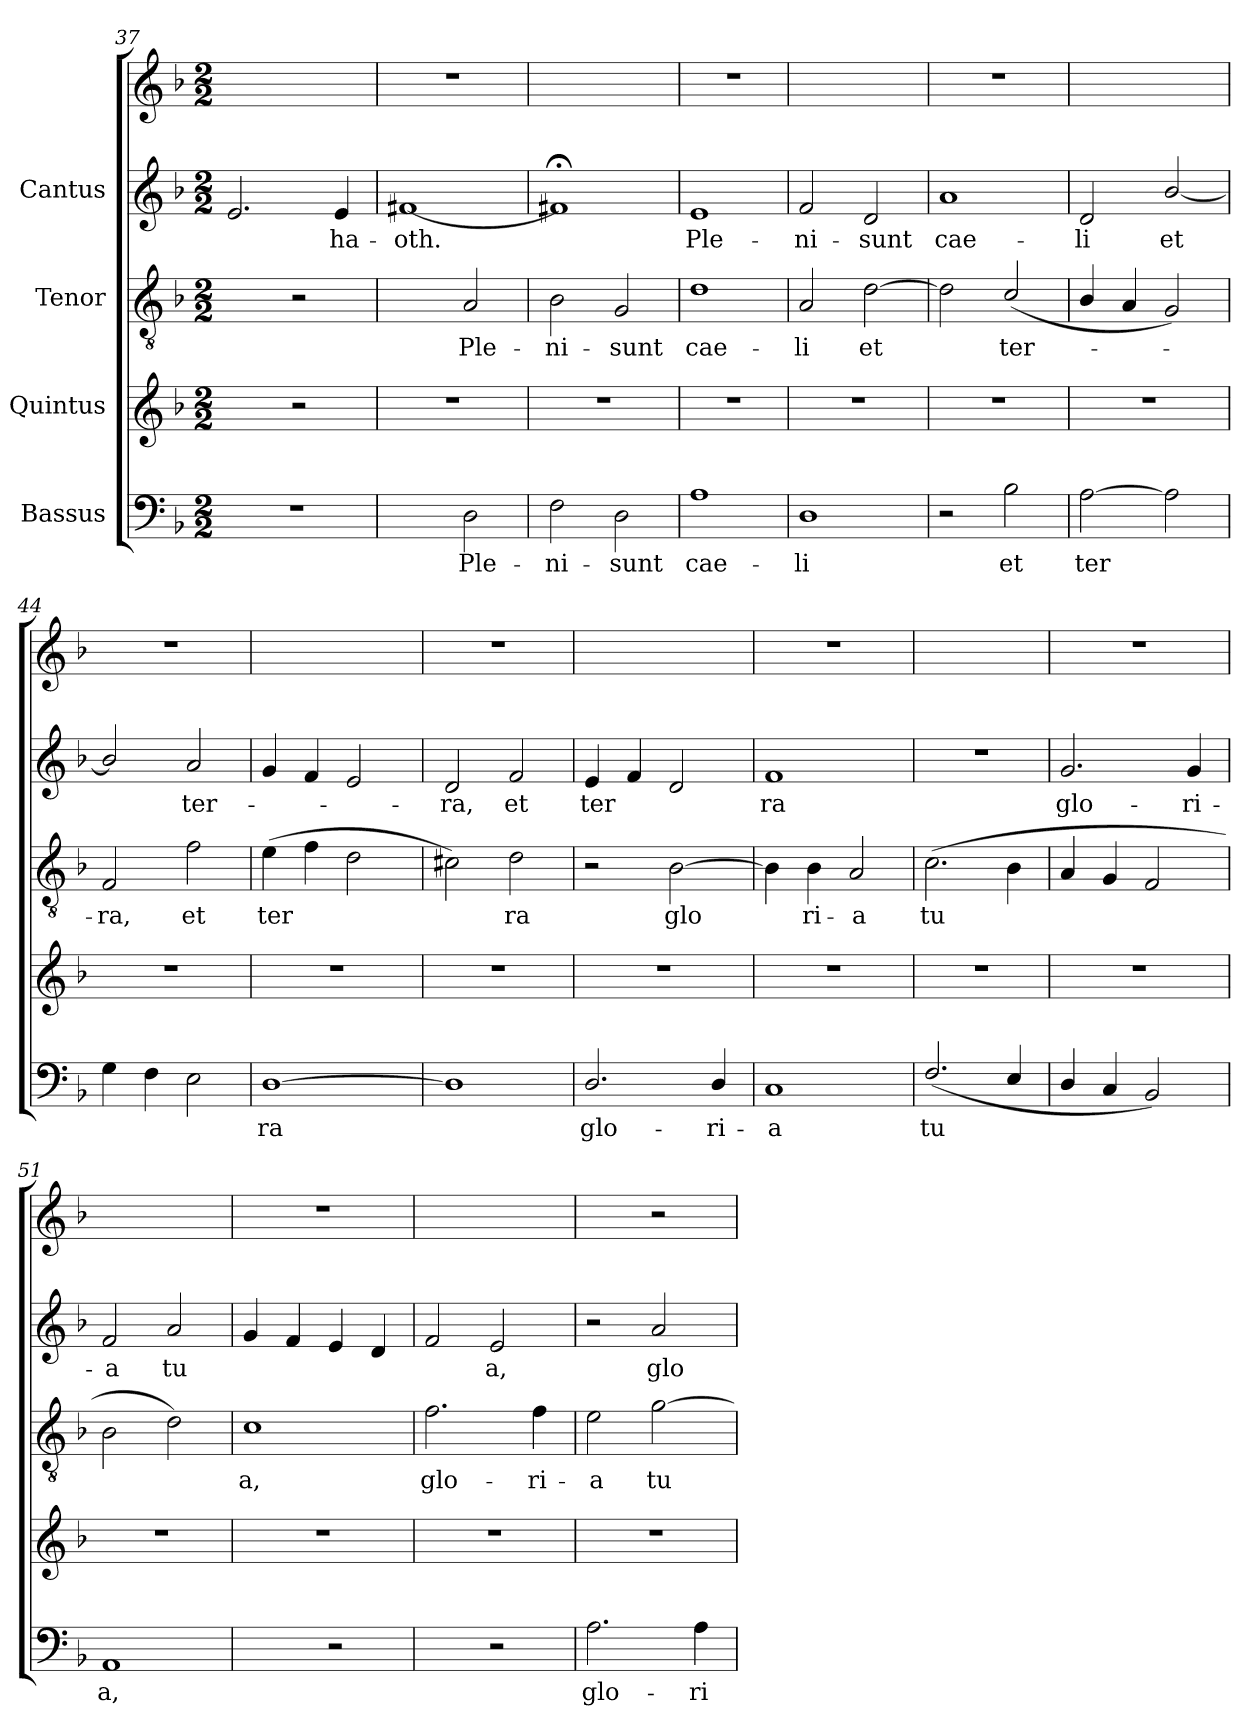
**kern	**text	**kern	**kern	**text	**kern	**text	**kern
*part4	*part4	*part3	*part2	*part2	*part1	*part1	*part1
*staff5	*staff5	*staff4	*staff3	*staff3	*staff2	*staff2	*staff1
*I"Bassus	*	*I"Quintus	*I"Tenor	*	*I"Cantus	*	*
!!LO:LB:g=z
*clefF4	*	*clefG2	*clefGv2	*	*clefG2	*	*clefG2
*k[b-]	*	*k[b-]	*k[b-]	*	*k[b-]	*	*k[b-]
*F:	*	*F:	*F:	*	*F:	*	*F:
*M2/2	*	*M2/2	*M2/2	*	*M2/2	*	*M2/2
=37	=37	=37	=37	=37	=37	=37	=37
!	!	!	!	!	!	!LO:LY:b:cj	!
1r	.	2ryy	2ryy	.	2.e/	-	1ryy
.	.	2r	2r	.	.	.	.
!	!	!	!	!	!	!LO:LY:b:cj	!
.	.	.	.	.	4e/	ha-	.
!!LO:LB:g=z
=38	=38	=38	=38	=38	=38	=38	=38
!	!	!	!	!	!	!LO:LY:b:cj	!
2ryy	.	1r	2ryy	.	[<1f#X	-oth.	1r
!	!LO:LY:b:cj	!	!	!LO:LY:b:cj	!	!	!
2D\	Ple-	.	2A/	Ple-	.	.	.
!!LO:LB:g=z
=39	=39	=39	=39	=39	=39	=39	=39
!	!LO:LY:b:cj	!	!	!LO:LY:b:cj	!	!	!
2F\	-ni-	1r	2B-\	-ni-	1f#X;<]	.	1ryy
!	!LO:LY:b:cj	!	!	!LO:LY:b:cj	!	!	!
2D\	-sunt	.	2G/	-sunt	.	.	.
!!LO:LB:g=z
=40	=40	=40	=40	=40	=40	=40	=40
!	!LO:LY:b:cj	!	!	!LO:LY:b:cj	!	!LO:LY:b:cj	!
1A	cae-	1r	1d	cae-	1e	Ple-	1r
!!LO:LB:g=z
=41	=41	=41	=41	=41	=41	=41	=41
!	!LO:LY:b:cj	!	!	!LO:LY:b:cj	!	!LO:LY:b:cj	!
1D	-li	1r	2A/	-li	2f/	-ni-	1ryy
!	!	!	!	!LO:LY:b:cj	!	!LO:LY:b:cj	!
.	.	.	[>2d\	et	2d/	-sunt	.
!!LO:PB:g=z
=42	=42	=42	=42	=42	=42	=42	=42
!	!	!	!	!LO:LY:b:cj	!	!LO:LY:b:cj	!
2r	.	1r	2d\]	.	1a	cae-	1r
!	!LO:LY:b:cj	!	!	!LO:LY:b:cj	!	!	!
2B-\	et	.	(<2c/	ter-	.	.	.
!!LO:LB:g=z
=43	=43	=43	=43	=43	=43	=43	=43
!	!LO:LY:b:cj	!	!	!	!	!LO:LY:b:cj	!
[>2A\	ter-	1r	4B-/	.	2d/	-li	1ryy
.	.	.	4A/	.	.	.	.
!	!LO:LY:b:cj	!	!	!	!	!LO:LY:b:cj	!
2A\]	--	.	2G/)	.	[<2b-/	et	.
!!LO:LB:g=z
=44	=44	=44	=44	=44	=44	=44	=44
!	!	!	!	!LO:LY:b:cj	!	!LO:LY:b:cj	!
4G\	.	1r	2F/	-ra,	2b-/]	.	1r
4F\	.	.	.	.	.	.	.
!	!	!	!	!LO:LY:b:cj	!	!LO:LY:b:cj	!
2E\	.	.	2f\	et	2a/	ter-	.
!!LO:LB:g=z
=45	=45	=45	=45	=45	=45	=45	=45
!	!LO:LY:b:cj	!	!	!LO:LY:b:cj	!	!	!
[>1D	-ra	1r	(>4e\	ter-	4g/	.	1ryy
!	!	!	!	!LO:LY:b:cj	!	!	!
.	.	.	4f\	--	4f/	.	.
!	!	!	!	!LO:LY:b:cj	!	!	!
.	.	.	2d\	--	2e/	.	.
!!LO:LB:g=z
=46	=46	=46	=46	=46	=46	=46	=46
!	!	!	!	!LO:LY:b:cj	!	!LO:LY:b:cj	!
1D]	.	1r	2c#X\)	-	2d/	-ra,	1r
!	!	!	!	!LO:LY:b:cj	!	!LO:LY:b:cj	!
.	.	.	2d\	ra	2f/	et	.
!!LO:PB:g=z
=47	=47	=47	=47	=47	=47	=47	=47
!	!LO:LY:b:cj	!	!	!	!	!LO:LY:b:cj	!
2.D/	glo-	1r	2r	.	4e/	ter-	1ryy
!	!	!	!	!	!	!LO:LY:b:cj	!
.	.	.	.	.	4f/	--	.
!	!	!	!	!LO:LY:b:cj	!	!LO:LY:b:cj	!
.	.	.	[>2B-\	glo-	2d/	--	.
!	!LO:LY:b:cj	!	!	!	!	!	!
4D/	-ri-	.	.	.	.	.	.
!!LO:LB:g=z
=48	=48	=48	=48	=48	=48	=48	=48
!	!LO:LY:b:cj	!	!	!LO:LY:b:cj	!	!LO:LY:b:cj	!
1C	-a	1r	4B-\]	-	1f	-ra	1r
!	!	!	!	!LO:LY:b:cj	!	!	!
.	.	.	4B-\	ri-	.	.	.
!	!	!	!	!LO:LY:b:cj	!	!	!
.	.	.	2A/	-a	.	.	.
!!LO:LB:g=z
=49	=49	=49	=49	=49	=49	=49	=49
!	!LO:LY:b:cj	!	!	!LO:LY:b:cj	!	!	!
(<2.F/	tu-	1r	(>2.c\	tu-	1r	.	1ryy
!	!LO:LY:b:cj	!	!	!LO:LY:b:cj	!	!	!
4E/	--	.	4B-\	--	.	.	.
!!LO:LB:g=z
=50	=50	=50	=50	=50	=50	=50	=50
!	!	!	!	!	!	!LO:LY:b:cj	!
4D/	.	1r	4A/	.	2.g/	glo-	1r
4C/	.	.	4G/	.	.	.	.
2BB-/)	.	.	2F/	.	.	.	.
!	!	!	!	!	!	!LO:LY:b:cj	!
.	.	.	.	.	4g/	-ri-	.
!!LO:LB:g=z
=51	=51	=51	=51	=51	=51	=51	=51
!	!LO:LY:b:cj	!	!	!	!	!LO:LY:b:cj	!
1AA	-a,	1r	2B-\	.	2f/	-a	1ryy
!	!	!	!	!	!	!LO:LY:b:cj	!
.	.	.	2d\)	.	2a/	tu-	.
!!LO:LB:g=z
=52	=52	=52	=52	=52	=52	=52	=52
!	!	!	!	!LO:LY:b:cj	!	!	!
2ryy	.	1r	1c	-a,	4g/	.	1r
.	.	.	.	.	4f/	.	.
2r	.	.	.	.	4e/	.	.
.	.	.	.	.	4d/	.	.
!!LO:PB:g=z
=53	=53	=53	=53	=53	=53	=53	=53
!	!	!	!	!LO:LY:b:cj	!	!LO:LY:b:cj	!
2ryy	.	1r	2.f\	glo-	2f/	-	1ryy
!	!	!	!	!	!	!LO:LY:b:cj	!
2r	.	.	.	.	2e/	a,	.
!	!	!	!	!LO:LY:b:cj	!	!	!
.	.	.	4f\	-ri-	.	.	.
!!LO:LB:g=z
=54	=54	=54	=54	=54	=54	=54	=54
!	!LO:LY:b:cj	!	!	!LO:LY:b:cj	!	!	!
2.A\	glo-	1r	2e\	-a	2r	.	2ryy
!	!	!	!	!LO:LY:b:cj	!	!LO:LY:b:cj	!
.	.	.	[>2g\	tu-	2a/	glo-	2r
!	!LO:LY:b:cj	!	!	!	!	!	!
4A\	-ri-	.	.	.	.	.	.
=	=	=	=	=	=	=	=
*-	*-	*-	*-	*-	*-	*-	*-
